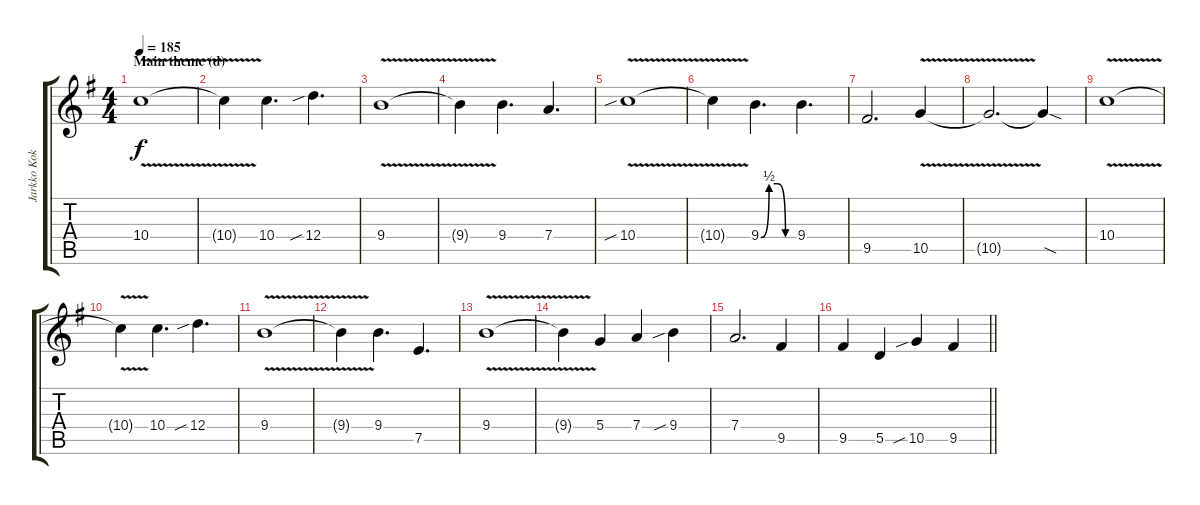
\track ("Jarkko Kokko (lead guitar) " "Jarkko Kok") {instrument overdrivenguitar}
\staff {score tabs}
\tuning (E4 B3 G3 D3 A2 E2) {hide}
\ts (4 4)
\section ("" "Main theme (d)")
\tempo 185
\clef g2
\ks eminor
10.4{v}.1{dy f} |
10.4{v t}.4 10.4.4{d} 12.4{sib}.4{d} |
9.4{v}.1 |
9.4{v t}.4 9.4.4{d} 7.4.4{d} |
10.4{v sib}.1 |
10.4{v t}.4 9.4{be (custom 0 0 15 2 30 2 45 0 60 0)}.4{d} 9.4.4{d} |
9.5.2{d} 10.5{v}.4 |
10.5{t}.2{d} 10.5{sod t}.4 |
10.4{v}.1 |
10.4{v t}.4 10.4.4{d} 12.4{sib}.4{d} |
9.4{v}.1 |
9.4{v t}.4 9.4.4{d} 7.5.4{d} |
9.4{v}.1 |
9.4{v t}.4 5.4.4 7.4.4 9.4{sib}.4 |
7.4.2{d} 9.5.4 |
\barLineRight lightlight
9.5.4 5.5.4 10.5{sib}.4 9.5.4
